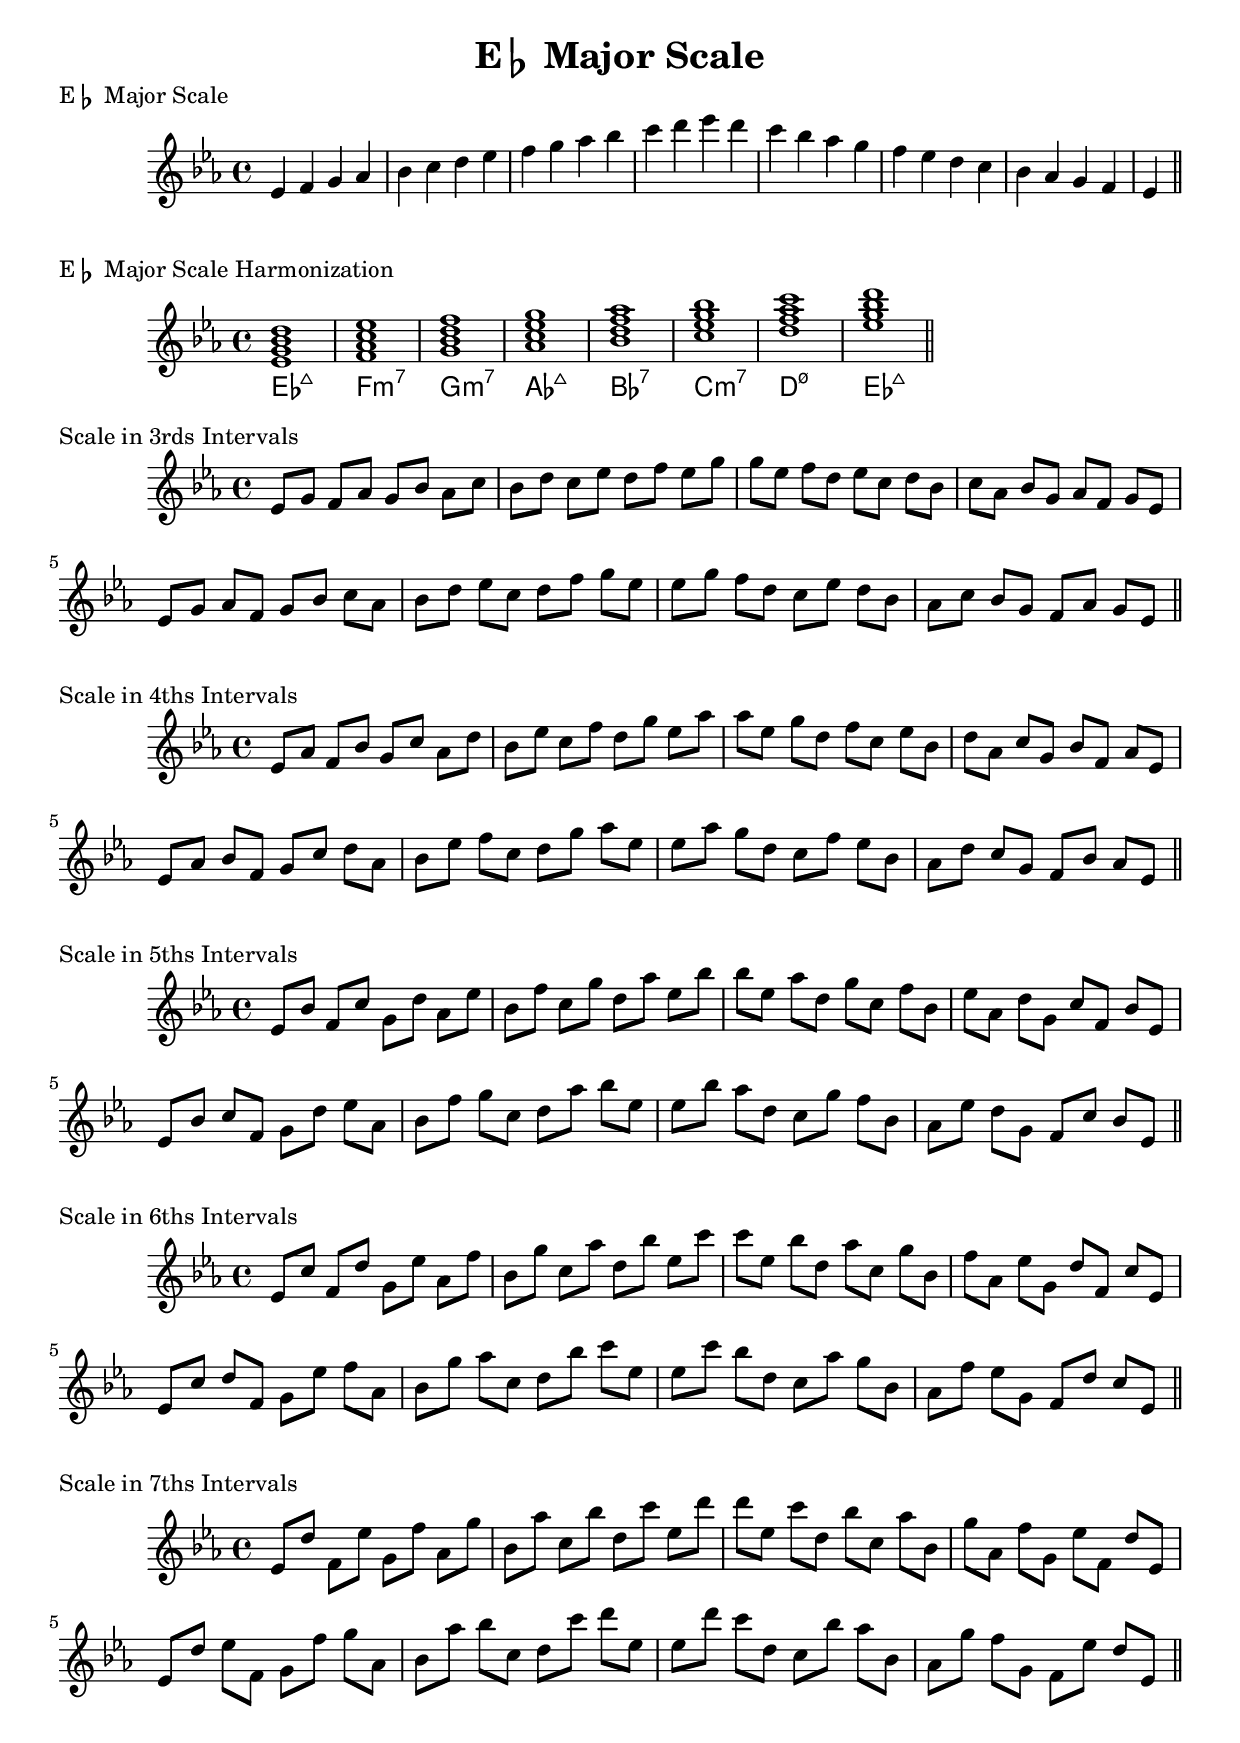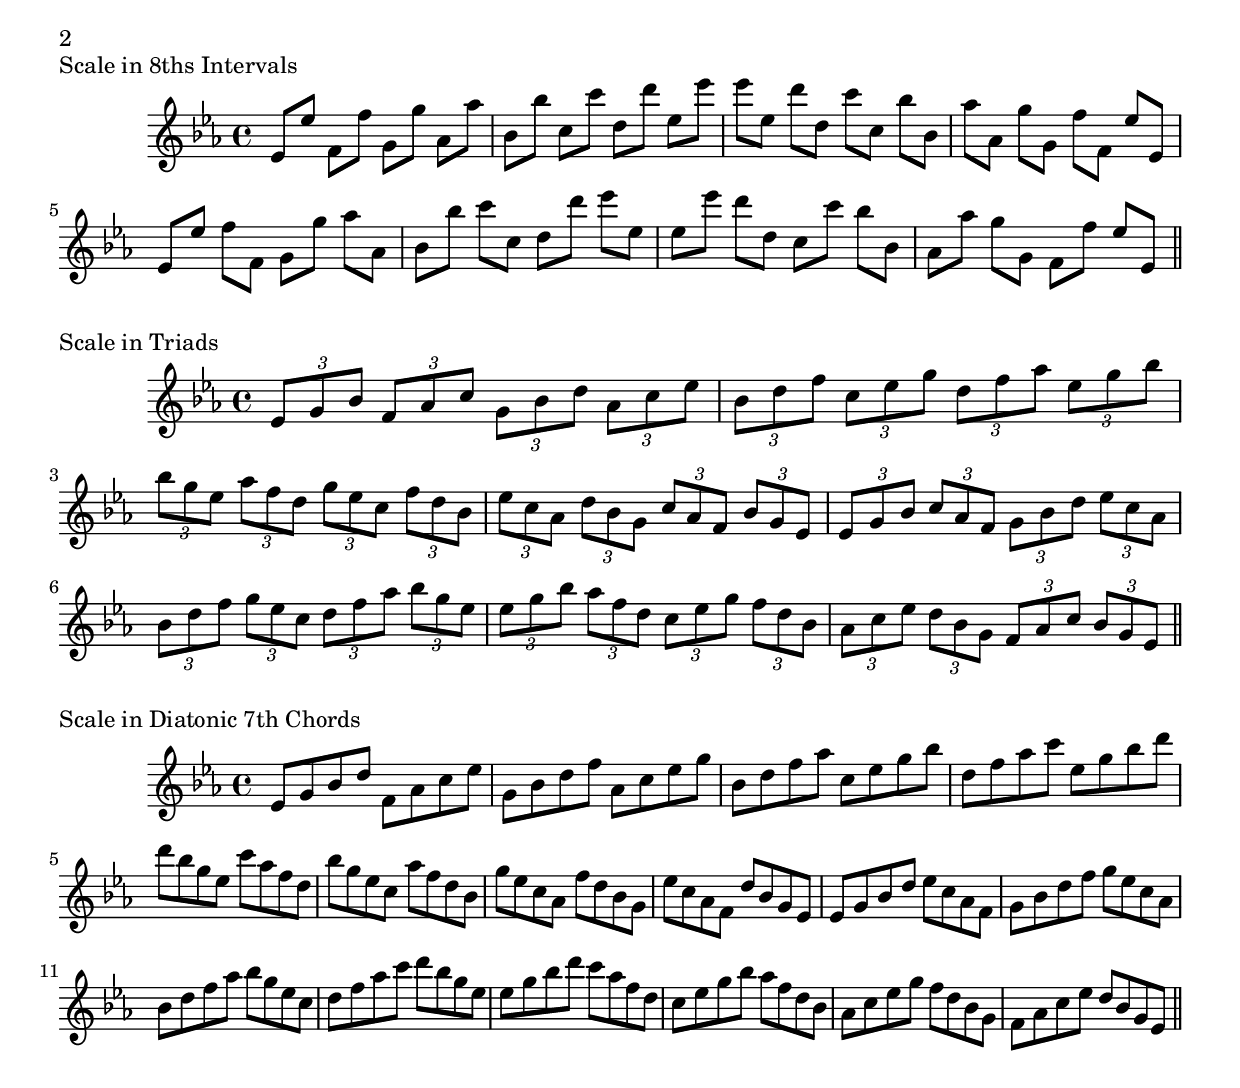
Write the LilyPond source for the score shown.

\version "2.18.2"

\include "scales.ly"

\header{
  title = \markup { "E" \flat " Major Scale" }
}

\score {
  \transpose c ees
  \new Staff \relative c' {
    \key c \major
    \CMajorScale
    \bar "||"
  }
  \header{
    piece = \markup { "E" \flat " Major Scale" }
  }
}

\score {
  \transpose c ees
  \new Staff \relative c' {
    \key c \major
    \CMajorHarmonization
    \bar "||"
  }
  \header{
    piece = \markup { "E" \flat " Major Scale Harmonization" }
  }
}

\score {
  \transpose c ees
  \new Staff \relative c' {
    \key c \major
    \set Timing.beamExceptions = #'()
    \set Timing.baseMoment = #'(ly:make-moment 1/4)
    \set Timing.beatStructure = #'(1 1 1 1)
    \CMajorScaleThirds
    \bar "||"
  }
  \header{
    piece = \markup { "Scale in 3rds Intervals" }
  }
}

\score {
  \transpose c ees
  \new Staff \relative c' {
    \key c \major
    \set Timing.beamExceptions = #'()
    \set Timing.baseMoment = #'(ly:make-moment 1/4)
    \set Timing.beatStructure = #'(1 1 1 1)
    \CMajorScaleFourths
    \bar "||"
  }
  \header{
    piece = \markup { "Scale in 4ths Intervals" }
  }
}

\score {
  \transpose c ees
  \new Staff \relative c' {
    \key c \major
    \set Timing.beamExceptions = #'()
    \set Timing.baseMoment = #'(ly:make-moment 1/4)
    \set Timing.beatStructure = #'(1 1 1 1)
    \CMajorScaleFifths
    \bar "||"
  }
  \header{
    piece = \markup { "Scale in 5ths Intervals" }
  }
}

\score {
  \transpose c ees
  \new Staff \relative c' {
    \key c \major
    \set Timing.beamExceptions = #'()
    \set Timing.baseMoment = #'(ly:make-moment 1/4)
    \set Timing.beatStructure = #'(1 1 1 1)
    \CMajorScaleSixths
    \bar "||"
  }
  \header{
    piece = \markup { "Scale in 6ths Intervals" }
  }
}

\score {
  \transpose c ees
  \new Staff \relative c' {
    \key c \major
    \set Timing.beamExceptions = #'()
    \set Timing.baseMoment = #'(ly:make-moment 1/4)
    \set Timing.beatStructure = #'(1 1 1 1)
    \CMajorScaleSevenths
    \bar "||"
  }
  \header{
    piece = \markup { "Scale in 7ths Intervals" }
  }
}

\score {
  \transpose c ees
  \new Staff \relative c' {
    \key c \major
    \set Timing.beamExceptions = #'()
    \set Timing.baseMoment = #'(ly:make-moment 1/4)
    \set Timing.beatStructure = #'(1 1 1 1)
    \CMajorScaleEights
    \bar "||"
  }
  \header{
    piece = \markup { "Scale in 8ths Intervals" }
  }
}

\score {
  \transpose c ees
  \new Staff \relative c' {
    \key c \major
    \CMajorScaleTriads
    \bar "||"
  }
  \header{
    piece = \markup { "Scale in Triads" }
  }
}

\score {
  \transpose c ees
  \new Staff \relative c' {
    \key c \major
    \CMajorScaleChords
    \bar "||"
  }
  \header{
    piece = \markup { "Scale in Diatonic 7th Chords" }
  }
}